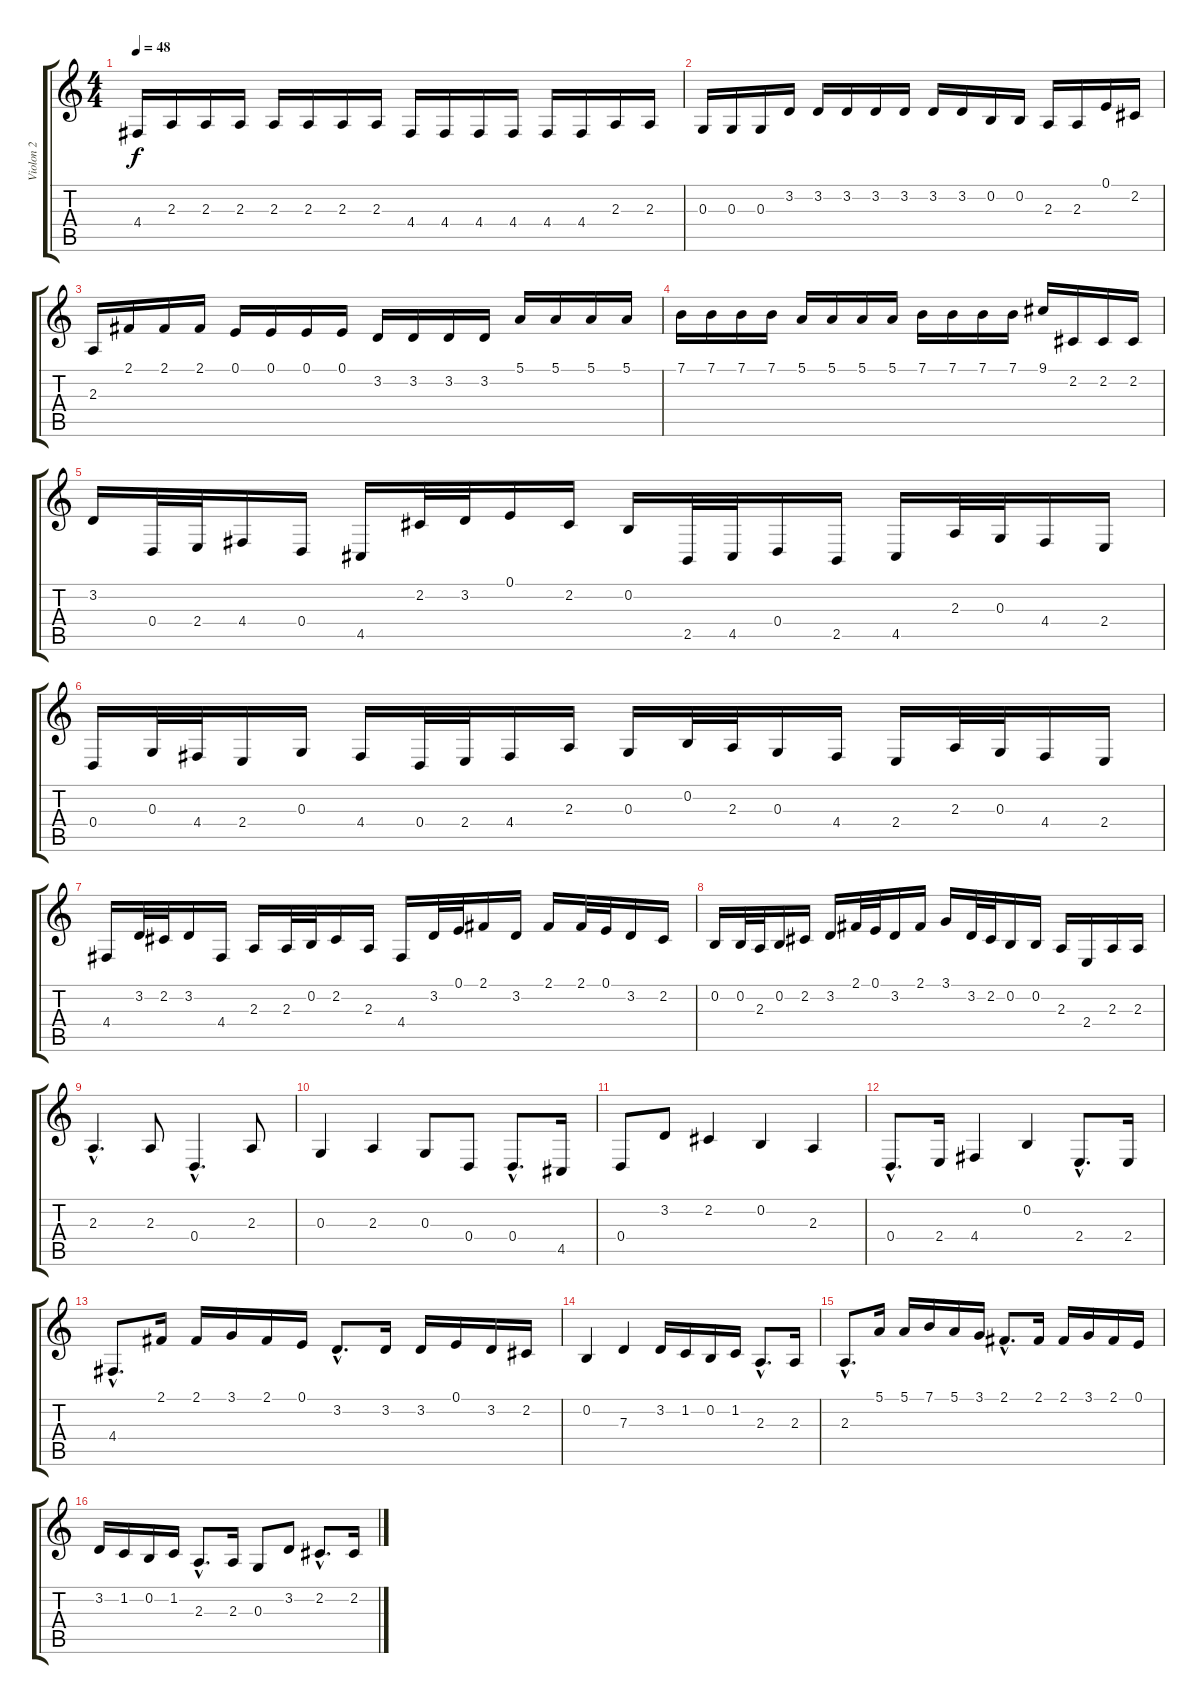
\track ("Violon 2" "Violon 2") {instrument violin}
\staff {score tabs}
\tuning (E4 B3 G3 D3 A2 E2) {hide}
\ts (4 4)
\tempo 48
\clef g2
\ks c
4.4.16{dy f} 2.3.16 2.3.16 2.3.16 2.3.16 2.3.16 2.3.16 2.3.16 4.4.16 4.4.16 4.4.16 4.4.16 4.4.16 4.4.16 2.3.16 2.3.16 |
0.3.16 0.3.16 0.3.16 3.2.16 3.2.16 3.2.16 3.2.16 3.2.16 3.2.16 3.2.16 0.2.16 0.2.16 2.3.16 2.3.16 0.1.16 2.2.16 |
2.3.16 2.1.16 2.1.16 2.1.16 0.1.16 0.1.16 0.1.16 0.1.16 3.2.16 3.2.16 3.2.16 3.2.16 5.1.16 5.1.16 5.1.16 5.1.16 |
7.1.16 7.1.16 7.1.16 7.1.16 5.1.16 5.1.16 5.1.16 5.1.16 7.1.16 7.1.16 7.1.16 7.1.16 9.1.16 2.2.16 2.2.16 2.2.16 |
3.2.16 0.4.32 2.4.32 4.4.16 0.4.16 4.5.16 2.2.32 3.2.32 0.1.16 2.2.16 0.2.16 2.5.32 4.5.32 0.4.16 2.5.16 4.5.16 2.3.32 0.3.32 4.4.16 2.4.16 |
0.4.16 0.3.32 4.4.32 2.4.16 0.3.16 4.4.16 0.4.32 2.4.32 4.4.16 2.3.16 0.3.16 0.2.32 2.3.32 0.3.16 4.4.16 2.4.16 2.3.32 0.3.32 4.4.16 2.4.16 |
4.4.16 3.2.32 2.2.32 3.2.16 4.4.16 2.3.16 2.3.32 0.2.32 2.2.16 2.3.16 4.4.16 3.2.32 0.1.32 2.1.16 3.2.16 2.1.16 2.1.32 0.1.32 3.2.16 2.2.16 |
0.2.16 0.2.32 2.3.32 0.2.16 2.2.16 3.2.16 2.1.32 0.1.32 3.2.16 2.1.16 3.1.16 3.2.32 2.2.32 0.2.16 0.2.16 2.3.16 2.4.16 2.3.16 2.3.16 |
2.3{hac}.4{d} 2.3.8 0.4{hac}.4{d} 2.3.8 |
0.3.4 2.3.4 0.3.8 0.4.8 0.4{hac}.8{d} 4.5.16 |
0.4.8 3.2.8 2.2.4 0.2.4 2.3.4 |
0.4{hac}.8{d} 2.4.16 4.4.4 0.2.4 2.4{hac}.8{d} 2.4.16 |
4.4{hac}.8{d} 2.1.16 2.1.16 3.1.16 2.1.16 0.1.16 3.2{hac}.8{d} 3.2.16 3.2.16 0.1.16 3.2.16 2.2.16 |
0.2.4 7.3.4 3.2.16 1.2.16 0.2.16 1.2.16 2.3{hac}.8{d} 2.3.16 |
2.3{hac}.8{d} 5.1.16 5.1.16 7.1.16 5.1.16 3.1.16 2.1{hac}.8{d} 2.1.16 2.1.16 3.1.16 2.1.16 0.1.16 |
3.2.16 1.2.16 0.2.16 1.2.16 2.3{hac}.8{d} 2.3.16 0.3.8 3.2.8 2.2{hac}.8{d} 2.2.16
